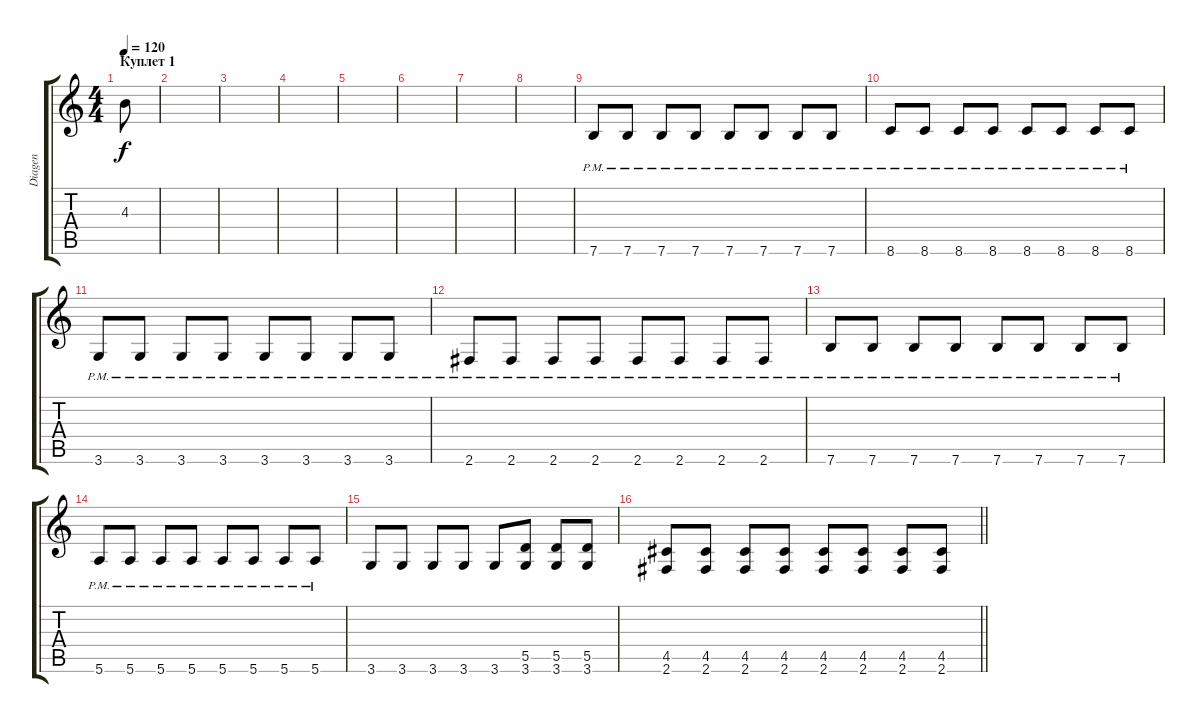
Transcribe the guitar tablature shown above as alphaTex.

\track ("Diagen" "Diagen") {instrument distortionguitar}
\staff {score tabs}
\tuning (E4 B3 G3 D3 A2 E2) {hide}
\ts (4 4)
\section ("" "Куплет 1")
\tempo 120
\clef g2
\ks c
4.3{t}.8{dy f} |
|
|
|
|
|
|
|
7.6{pm}.8 7.6{pm}.8 7.6{pm}.8 7.6{pm}.8 7.6{pm}.8 7.6{pm}.8 7.6{pm}.8 7.6{pm}.8 |
8.6{pm}.8 8.6{pm}.8 8.6{pm}.8 8.6{pm}.8 8.6{pm}.8 8.6{pm}.8 8.6{pm}.8 8.6{pm}.8 |
3.6{pm}.8 3.6{pm}.8 3.6{pm}.8 3.6{pm}.8 3.6{pm}.8 3.6{pm}.8 3.6{pm}.8 3.6{pm}.8 |
2.6{pm}.8 2.6{pm}.8 2.6{pm}.8 2.6{pm}.8 2.6{pm}.8 2.6{pm}.8 2.6{pm}.8 2.6{pm}.8 |
7.6{pm}.8 7.6{pm}.8 7.6{pm}.8 7.6{pm}.8 7.6{pm}.8 7.6{pm}.8 7.6{pm}.8 7.6{pm}.8 |
5.6{pm}.8 5.6{pm}.8 5.6{pm}.8 5.6{pm}.8 5.6{pm}.8 5.6{pm}.8 5.6{pm}.8 5.6{pm}.8 |
3.6.8 3.6.8 3.6.8 3.6.8 3.6.8 (5.5 3.6).8 (5.5 3.6).8 (5.5 3.6).8 |
\barLineRight lightlight
(4.5 2.6).8 (4.5 2.6).8 (4.5 2.6).8 (4.5 2.6).8 (4.5 2.6).8 (4.5 2.6).8 (4.5 2.6).8 (4.5 2.6).8
